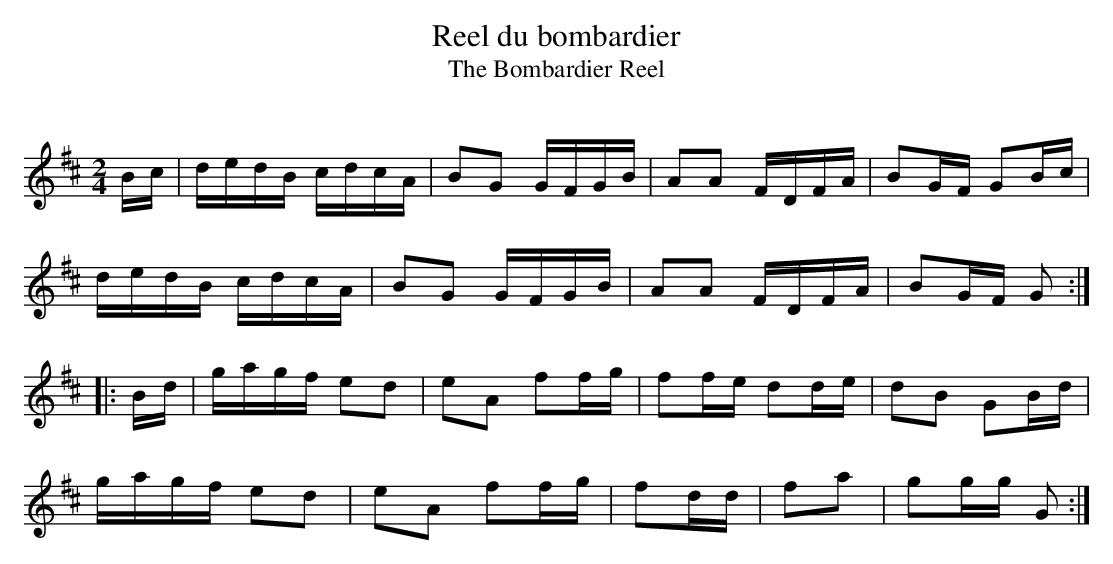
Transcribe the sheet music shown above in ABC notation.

X:1
T:Reel du bombardier
T: The Bombardier Reel
C:
M:2/4
K:D
Bc|dedB cdcA|B2G2 GFGB|A2A2 FDFA|B2GF G2Bc|
dedB cdcA|B2G2 GFGB|A2A2 FDFA|B2GF G2:|
|:Bd|gagf e2d2|e2A2 f2fg|f2fe d2de|d2B2 G2Bd|
gagf e2d2|e2A2 f2fg|f2dd|f2a2|g2gg G2:|
